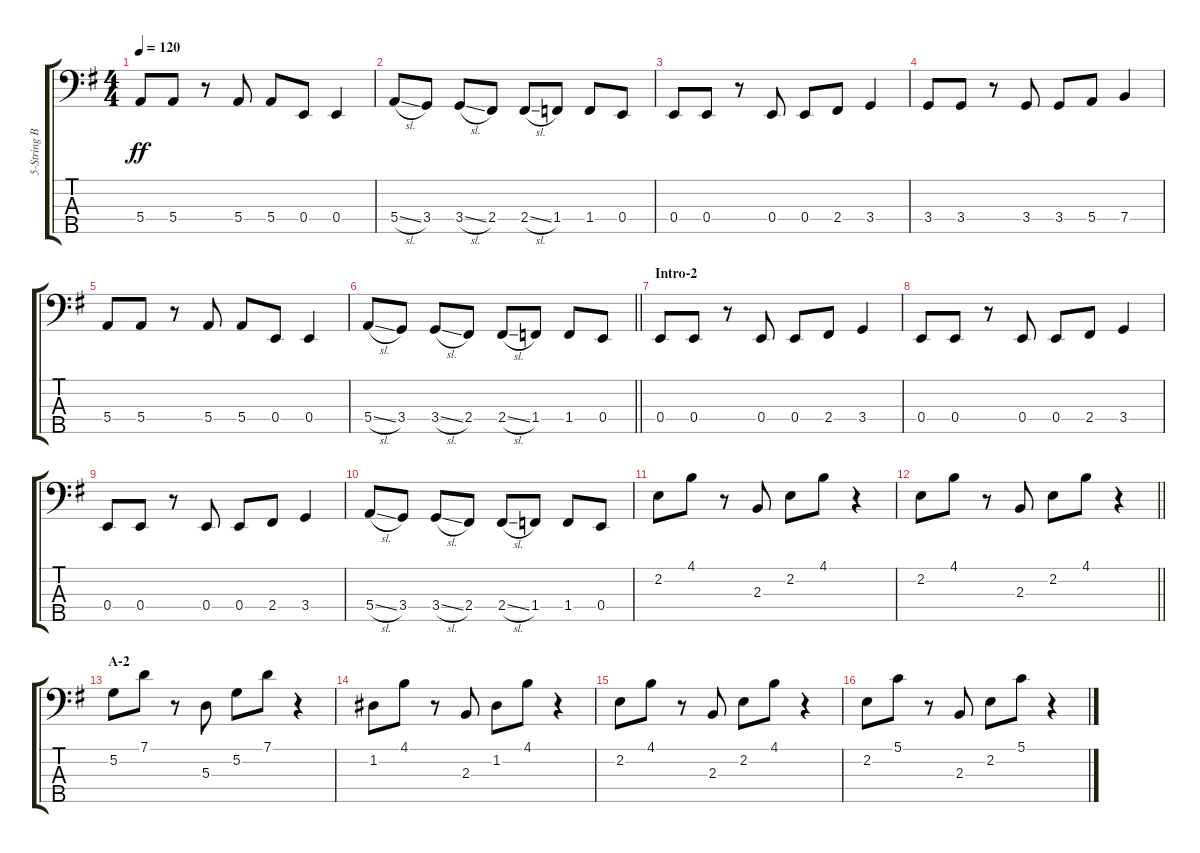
\track ("5-String Bass" "5-String B") {instrument electricbassfinger}
\staff {score tabs}
\tuning (G2 D2 A1 E1 B0) {hide}
\ts (4 4)
\tempo 120
\clef f4
\ks eminor
5.4.8{dy ff} 5.4.8 r.8 5.4.8 5.4.8 0.4.8 0.4.4 |
5.4{sl}.8 3.4.8 3.4{sl}.8 2.4.8 2.4{sl}.8 1.4.8 1.4.8 0.4.8 |
0.4.8 0.4.8 r.8 0.4.8 0.4.8 2.4.8 3.4.4 |
3.4.8 3.4.8 r.8 3.4.8 3.4.8 5.4.8 7.4.4 |
5.4.8 5.4.8 r.8 5.4.8 5.4.8 0.4.8 0.4.4 |
\barLineRight lightlight
5.4{sl}.8 3.4.8 3.4{sl}.8 2.4.8 2.4{sl}.8 1.4.8 1.4.8 0.4.8 |
\section ("" "Intro-2")
0.4.8 0.4.8 r.8 0.4.8 0.4.8 2.4.8 3.4.4 |
0.4.8 0.4.8 r.8 0.4.8 0.4.8 2.4.8 3.4.4 |
0.4.8 0.4.8 r.8 0.4.8 0.4.8 2.4.8 3.4.4 |
5.4{sl}.8 3.4.8 3.4{sl}.8 2.4.8 2.4{sl}.8 1.4.8 1.4.8 0.4.8 |
2.2.8 4.1.8 r.8 2.3.8 2.2.8 4.1.8 r.4 |
\barLineRight lightlight
2.2.8 4.1.8 r.8 2.3.8 2.2.8 4.1.8 r.4 |
\section ("" "A-2")
\ks g
5.2.8 7.1.8 r.8 5.3.8 5.2.8 7.1.8 r.4 |
1.2.8 4.1.8 r.8 2.3.8 1.2.8 4.1.8 r.4 |
2.2.8 4.1.8 r.8 2.3.8 2.2.8 4.1.8 r.4 |
2.2.8 5.1.8 r.8 2.3.8 2.2.8 5.1.8 r.4
